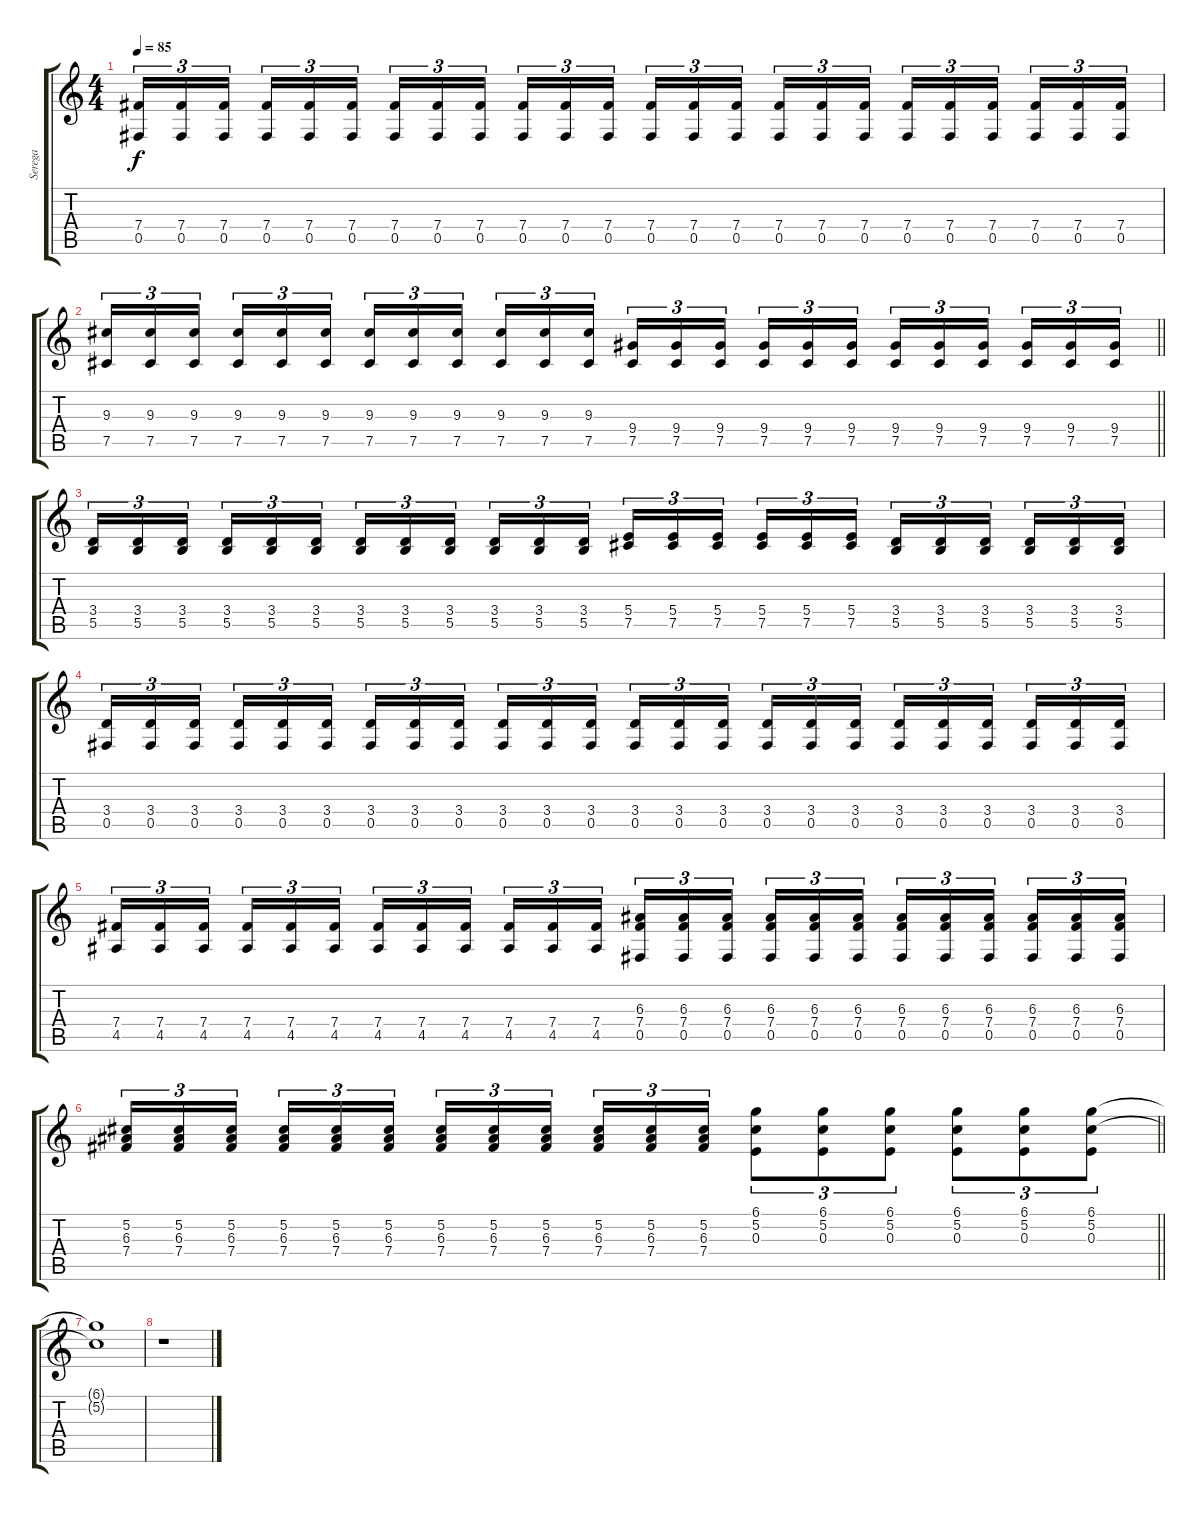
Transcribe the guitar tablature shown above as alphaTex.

\track ("Serega" "Serega") {instrument distortionguitar}
\staff {score tabs}
\tuning (Db4 Ab3 E3 B2 Gb2 Db2) {hide}
\ts (4 4)
\tempo 85
\clef g2
\ks c
(7.4 0.5).16{tu (3 2) dy f} (7.4 0.5).16{tu (3 2)} (7.4 0.5).16{tu (3 2) beam splitsecondary} (7.4 0.5).16{tu (3 2)} (7.4 0.5).16{tu (3 2)} (7.4 0.5).16{tu (3 2)} (7.4 0.5).16{tu (3 2)} (7.4 0.5).16{tu (3 2)} (7.4 0.5).16{tu (3 2) beam splitsecondary} (7.4 0.5).16{tu (3 2)} (7.4 0.5).16{tu (3 2)} (7.4 0.5).16{tu (3 2)} (7.4 0.5).16{tu (3 2)} (7.4 0.5).16{tu (3 2)} (7.4 0.5).16{tu (3 2) beam splitsecondary} (7.4 0.5).16{tu (3 2)} (7.4 0.5).16{tu (3 2)} (7.4 0.5).16{tu (3 2)} (7.4 0.5).16{tu (3 2)} (7.4 0.5).16{tu (3 2)} (7.4 0.5).16{tu (3 2) beam splitsecondary} (7.4 0.5).16{tu (3 2)} (7.4 0.5).16{tu (3 2)} (7.4 0.5).16{tu (3 2)} |
\barLineRight lightlight
(9.3 7.5).16{tu (3 2)} (9.3 7.5).16{tu (3 2)} (9.3 7.5).16{tu (3 2) beam splitsecondary} (9.3 7.5).16{tu (3 2)} (9.3 7.5).16{tu (3 2)} (9.3 7.5).16{tu (3 2)} (9.3 7.5).16{tu (3 2)} (9.3 7.5).16{tu (3 2)} (9.3 7.5).16{tu (3 2) beam splitsecondary} (9.3 7.5).16{tu (3 2)} (9.3 7.5).16{tu (3 2)} (9.3 7.5).16{tu (3 2)} (9.4 7.5).16{tu (3 2)} (9.4 7.5).16{tu (3 2)} (9.4 7.5).16{tu (3 2) beam splitsecondary} (9.4 7.5).16{tu (3 2)} (9.4 7.5).16{tu (3 2)} (9.4 7.5).16{tu (3 2)} (9.4 7.5).16{tu (3 2)} (9.4 7.5).16{tu (3 2)} (9.4 7.5).16{tu (3 2) beam splitsecondary} (9.4 7.5).16{tu (3 2)} (9.4 7.5).16{tu (3 2)} (9.4 7.5).16{tu (3 2)} |
(3.4 5.5).16{tu (3 2)} (3.4 5.5).16{tu (3 2)} (3.4 5.5).16{tu (3 2) beam splitsecondary} (3.4 5.5).16{tu (3 2)} (3.4 5.5).16{tu (3 2)} (3.4 5.5).16{tu (3 2)} (3.4 5.5).16{tu (3 2)} (3.4 5.5).16{tu (3 2)} (3.4 5.5).16{tu (3 2) beam splitsecondary} (3.4 5.5).16{tu (3 2)} (3.4 5.5).16{tu (3 2)} (3.4 5.5).16{tu (3 2)} (5.4 7.5).16{tu (3 2)} (5.4 7.5).16{tu (3 2)} (5.4 7.5).16{tu (3 2) beam splitsecondary} (5.4 7.5).16{tu (3 2)} (5.4 7.5).16{tu (3 2)} (5.4 7.5).16{tu (3 2)} (3.4 5.5).16{tu (3 2)} (3.4 5.5).16{tu (3 2)} (3.4 5.5).16{tu (3 2) beam splitsecondary} (3.4 5.5).16{tu (3 2)} (3.4 5.5).16{tu (3 2)} (3.4 5.5).16{tu (3 2)} |
(3.4 0.5).16{tu (3 2)} (3.4 0.5).16{tu (3 2)} (3.4 0.5).16{tu (3 2) beam splitsecondary} (3.4 0.5).16{tu (3 2)} (3.4 0.5).16{tu (3 2)} (3.4 0.5).16{tu (3 2)} (3.4 0.5).16{tu (3 2)} (3.4 0.5).16{tu (3 2)} (3.4 0.5).16{tu (3 2) beam splitsecondary} (3.4 0.5).16{tu (3 2)} (3.4 0.5).16{tu (3 2)} (3.4 0.5).16{tu (3 2)} (3.4 0.5).16{tu (3 2)} (3.4 0.5).16{tu (3 2)} (3.4 0.5).16{tu (3 2) beam splitsecondary} (3.4 0.5).16{tu (3 2)} (3.4 0.5).16{tu (3 2)} (3.4 0.5).16{tu (3 2)} (3.4 0.5).16{tu (3 2)} (3.4 0.5).16{tu (3 2)} (3.4 0.5).16{tu (3 2) beam splitsecondary} (3.4 0.5).16{tu (3 2)} (3.4 0.5).16{tu (3 2)} (3.4 0.5).16{tu (3 2)} |
(7.4 4.5).16{tu (3 2)} (7.4 4.5).16{tu (3 2)} (7.4 4.5).16{tu (3 2) beam splitsecondary} (7.4 4.5).16{tu (3 2)} (7.4 4.5).16{tu (3 2)} (7.4 4.5).16{tu (3 2)} (7.4 4.5).16{tu (3 2)} (7.4 4.5).16{tu (3 2)} (7.4 4.5).16{tu (3 2) beam splitsecondary} (7.4 4.5).16{tu (3 2)} (7.4 4.5).16{tu (3 2)} (7.4 4.5).16{tu (3 2)} (6.3 7.4 0.5).16{tu (3 2)} (6.3 7.4 0.5).16{tu (3 2)} (6.3 7.4 0.5).16{tu (3 2) beam splitsecondary} (6.3 7.4 0.5).16{tu (3 2)} (6.3 7.4 0.5).16{tu (3 2)} (6.3 7.4 0.5).16{tu (3 2)} (6.3 7.4 0.5).16{tu (3 2)} (6.3 7.4 0.5).16{tu (3 2)} (6.3 7.4 0.5).16{tu (3 2) beam splitsecondary} (6.3 7.4 0.5).16{tu (3 2)} (6.3 7.4 0.5).16{tu (3 2)} (6.3 7.4 0.5).16{tu (3 2)} |
\barLineRight lightlight
(5.2 6.3 7.4).16{tu (3 2)} (5.2 6.3 7.4).16{tu (3 2)} (5.2 6.3 7.4).16{tu (3 2) beam splitsecondary} (5.2 6.3 7.4).16{tu (3 2)} (5.2 6.3 7.4).16{tu (3 2)} (5.2 6.3 7.4).16{tu (3 2)} (5.2 6.3 7.4).16{tu (3 2)} (5.2 6.3 7.4).16{tu (3 2)} (5.2 6.3 7.4).16{tu (3 2) beam splitsecondary} (5.2 6.3 7.4).16{tu (3 2)} (5.2 6.3 7.4).16{tu (3 2)} (5.2 6.3 7.4).16{tu (3 2)} (6.1 5.2 0.3).8{tu (3 2)} (6.1 5.2 0.3).8{tu (3 2)} (6.1 5.2 0.3).8{tu (3 2)} (6.1 5.2 0.3).8{tu (3 2)} (6.1 5.2 0.3).8{tu (3 2)} (6.1 5.2 0.3).8{tu (3 2)} |
(6.1{t} 5.2{t}).1 |
r.1
